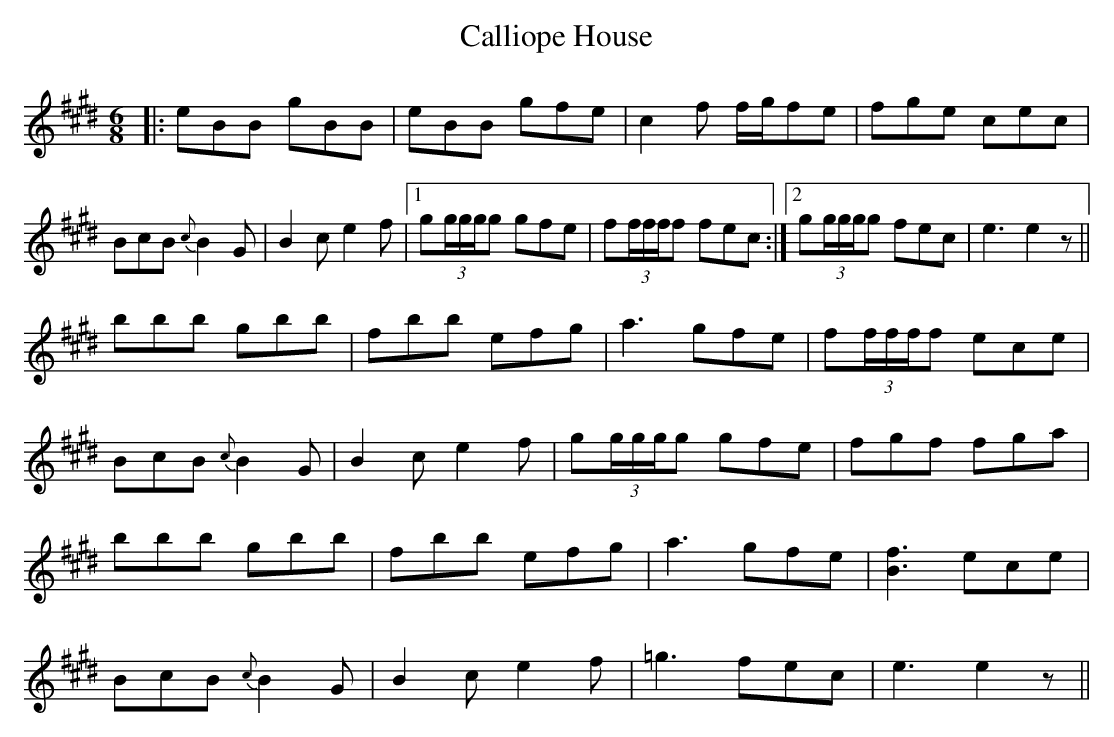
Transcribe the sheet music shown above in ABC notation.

X:1
T: Calliope House
M: 6/8
L: 1/8
K: Emaj
|:eBB gBB|eBB gfe|c2 f f/g/fe|fge cec|
BcB {c} B2 G|B2 c e2 f|1 g(3g/g/g/g gfe|f(3f/f/f/f fec:|2 g(3g/g/g/g fec|e3 e2z||
bbb gbb|fbb efg|a3 gfe|f(3f/f/f/f ece|
BcB {c}B2 G|B2 c e2 f|g(3g/g/g/g gfe|fgf fga|
bbb gbb|fbb efg|a3 gfe|[f3B3] ece|
BcB {c}B2G|B2 c e2 f|=g3 fec|e3 e2z||
